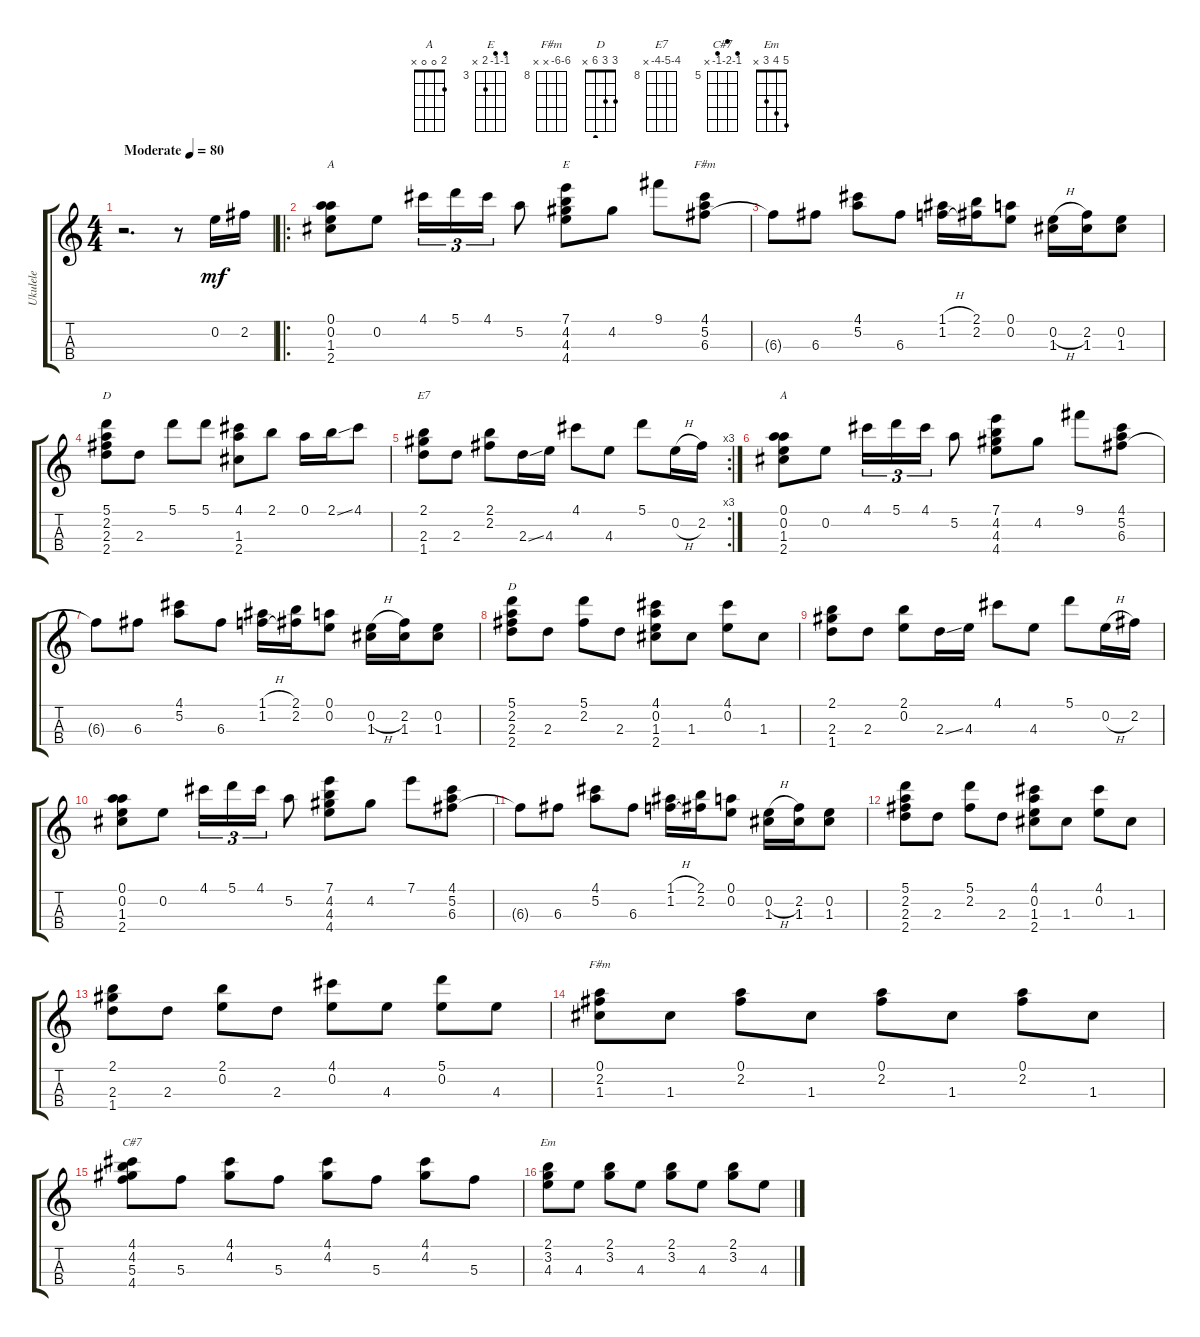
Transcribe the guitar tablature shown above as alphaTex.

\track ("Ukulele" "Ukulele") {instrument acousticguitarnylon}
\staff {score tabs}
\tuning (A4 E4 C4 G4) {hide}
\chord ("A" 1 0 0 x)
\chord ("E" 1 1 4 x) {firstfret 3}
\chord ("F#m" 3 2 1 x) {firstfret 3}
\chord ("D" 2 2 5 x) {firstfret 2}
\chord ("E7" 3 2 3 x) {firstfret 8}
\chord ("A" 1 0 0 x) {firstfret 0}
\chord ("D" 2 2 5 x) {firstfret 0}
\chord ("F#m" 1 1 x x) {firstfret 8}
\chord ("C#7" 3 2 3 x) {firstfret 5}
\chord ("Em" 4 3 2 x) {firstfret 0}
\ts (4 4)
\tempo (80 "Moderate")
\clef g2
\ks c
r.2{d dy mf instrument acousticguitarnylon} r.8 0.2.16 2.2.16 |
\ro
(0.1 0.2 1.3 2.4).8{ch "A"} 0.2.8 4.1.16{tu (3 2)} 5.1.16{tu (3 2)} 4.1.16{tu (3 2)} 5.2.8 (7.1 4.2 4.3 4.4).8{ch "E"} 4.2.8 9.1.8 (4.1 5.2 6.3).8{ch "F#m"} |
6.3{t}.8 6.3.8 (4.1 5.2).8 6.3.8 (1.1{h} 1.2{h}).16 (2.1 2.2).16 (0.1 0.2).8 (0.2{h} 1.3).16 (2.2 1.3).16 (0.2 1.3).8 |
(5.1 2.2 2.3 2.4).8{ch "D"} 2.3.8 5.1.8 5.1.8 (4.1 1.3 2.4).8 2.1.8 0.1.16 2.1{ss}.16 4.1.8 |
\rc 3
(2.1 2.3 1.4).8{ch "E7"} 2.3.8 (2.1 2.2).8 2.3{ss}.16 4.3.16 4.1.8 4.3.8 5.1.8 0.2{h}.16 2.2.16 |
(0.1 0.2 1.3 2.4).8{ch "A"} 0.2.8 4.1.16{tu (3 2)} 5.1.16{tu (3 2)} 4.1.16{tu (3 2)} 5.2.8 (7.1 4.2 4.3 4.4).8 4.2.8 9.1.8 (4.1 5.2 6.3).8 |
6.3{t}.8 6.3.8 (4.1 5.2).8 6.3.8 (1.1{h} 1.2{h}).16 (2.1 2.2).16 (0.1 0.2).8 (0.2{h} 1.3).16 (2.2 1.3).16 (0.2 1.3).8 |
(5.1 2.2 2.3 2.4).8{ch "D"} 2.3.8 (5.1 2.2).8 2.3.8 (4.1 0.2 1.3 2.4).8 1.3.8 (4.1 0.2).8 1.3.8 |
(2.1 2.3 1.4).8 2.3.8 (2.1 0.2).8 2.3{ss}.16 4.3.16 4.1.8 4.3.8 5.1.8 0.2{h}.16 2.2.16 |
(0.1 0.2 1.3 2.4).8 0.2.8 4.1.16{tu (3 2)} 5.1.16{tu (3 2)} 4.1.16{tu (3 2)} 5.2.8 (7.1 4.2 4.3 4.4).8 4.2.8 7.1.8 (4.1 5.2 6.3).8 |
6.3{t}.8 6.3.8 (4.1 5.2).8 6.3.8 (1.1{h} 1.2{h}).16 (2.1 2.2).16 (0.1 0.2).8 (0.2{h} 1.3).16 (2.2 1.3).16 (0.2 1.3).8 |
(5.1 2.2 2.3 2.4).8 2.3.8 (5.1 2.2).8 2.3.8 (4.1 0.2 1.3 2.4).8 1.3.8 (4.1 0.2).8 1.3.8 |
(2.1 2.3 1.4).8 2.3.8 (2.1 0.2).8 2.3.8 (4.1 0.2).8 4.3.8 (5.1 0.2).8 4.3.8 |
(0.1 2.2 1.3).8{ch "F#m"} 1.3.8 (0.1 2.2).8 1.3.8 (0.1 2.2).8 1.3.8 (0.1 2.2).8 1.3.8 |
(4.1 4.2 5.3 4.4).8{ch "C#7"} 5.3.8 (4.1 4.2).8 5.3.8 (4.1 4.2).8 5.3.8 (4.1 4.2).8 5.3.8 |
(2.1 3.2 4.3).8{ch "Em"} 4.3.8 (2.1 3.2).8 4.3.8 (2.1 3.2).8 4.3.8 (2.1 3.2).8 4.3.8
